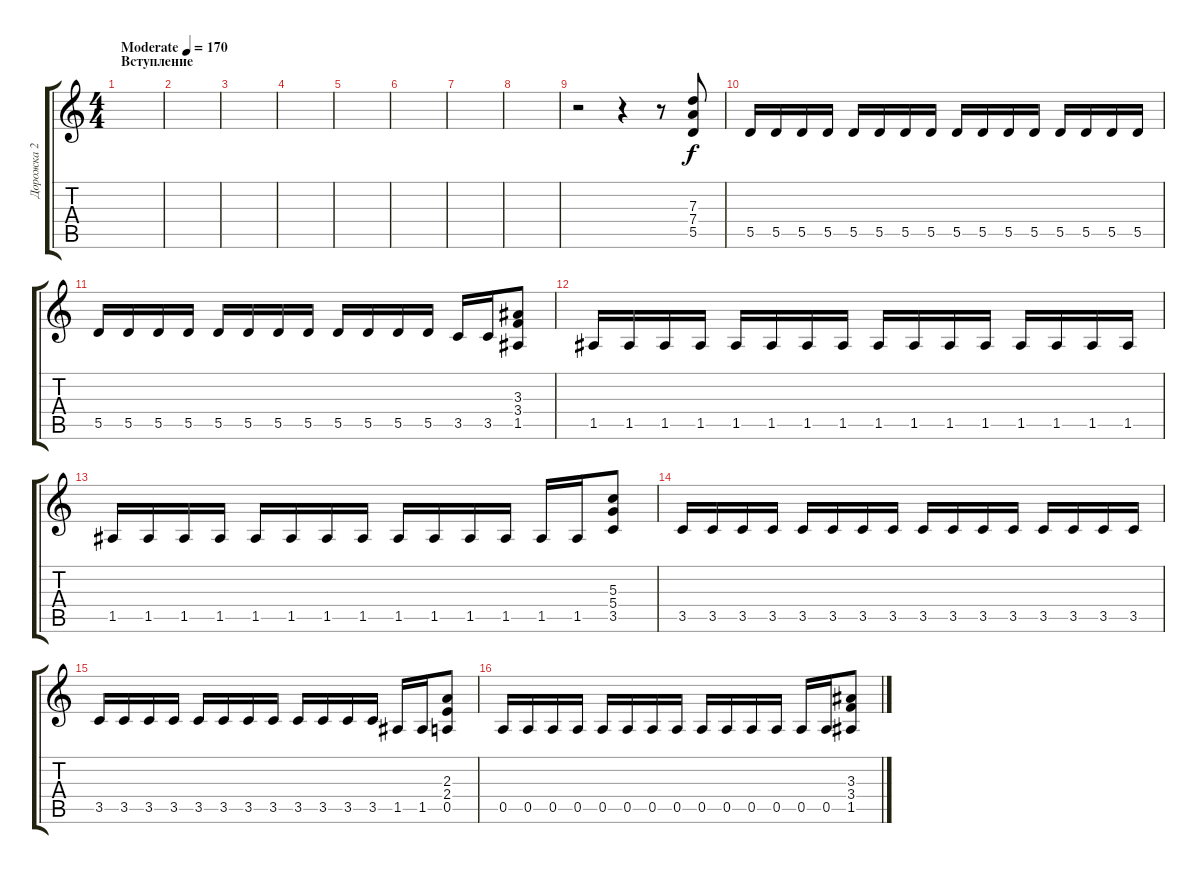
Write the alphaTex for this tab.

\track ("Дорожка 2" "Дорожка 2") {instrument distortionguitar}
\staff {score tabs}
\tuning (E4 B3 G3 D3 A2 E2) {hide}
\ts (4 4)
\section ("" "Вступление")
\tempo (170 "Moderate")
\clef g2
\ks c
|
|
|
|
|
|
|
|
r.2 r.4 r.8 (7.3 7.4 5.5).8 |
5.5.16 5.5.16 5.5.16 5.5.16 5.5.16 5.5.16 5.5.16 5.5.16 5.5.16 5.5.16 5.5.16 5.5.16 5.5.16 5.5.16 5.5.16 5.5.16 |
5.5.16 5.5.16 5.5.16 5.5.16 5.5.16 5.5.16 5.5.16 5.5.16 5.5.16 5.5.16 5.5.16 5.5.16 3.5.16 3.5.16 (3.3 3.4 1.5).8 |
1.5.16 1.5.16 1.5.16 1.5.16 1.5.16 1.5.16 1.5.16 1.5.16 1.5.16 1.5.16 1.5.16 1.5.16 1.5.16 1.5.16 1.5.16 1.5.16 |
1.5.16 1.5.16 1.5.16 1.5.16 1.5.16 1.5.16 1.5.16 1.5.16 1.5.16 1.5.16 1.5.16 1.5.16 1.5.16 1.5.16 (5.3 5.4 3.5).8 |
3.5.16 3.5.16 3.5.16 3.5.16 3.5.16 3.5.16 3.5.16 3.5.16 3.5.16 3.5.16 3.5.16 3.5.16 3.5.16 3.5.16 3.5.16 3.5.16 |
3.5.16 3.5.16 3.5.16 3.5.16 3.5.16 3.5.16 3.5.16 3.5.16 3.5.16 3.5.16 3.5.16 3.5.16 1.5.16 1.5.16 (2.3 2.4 0.5).8 |
0.5.16 0.5.16 0.5.16 0.5.16 0.5.16 0.5.16 0.5.16 0.5.16 0.5.16 0.5.16 0.5.16 0.5.16 0.5.16 0.5.16 (3.3 3.4 1.5).8
